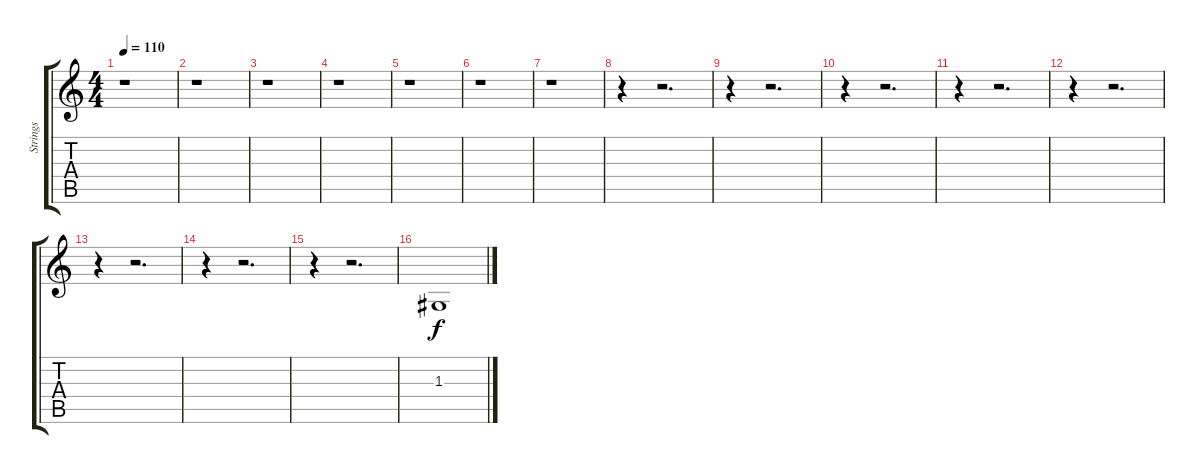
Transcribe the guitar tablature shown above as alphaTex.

\track ("Strings" "Strings") {instrument stringensemble1}
\staff {score tabs}
\tuning (E4 B3 G3 D3 A2 E2) {hide}
\ts (4 4)
\tempo 110
\clef g2
\ks c
r.1{dy f} |
r.1 |
r.1 |
r.1 |
r.1 |
r.1 |
r.1 |
r.4 r.2{d} |
r.4 r.2{d} |
r.4 r.2{d} |
r.4 r.2{d} |
r.4 r.2{d} |
r.4 r.2{d} |
r.4 r.2{d} |
r.4 r.2{d} |
1.3.1
